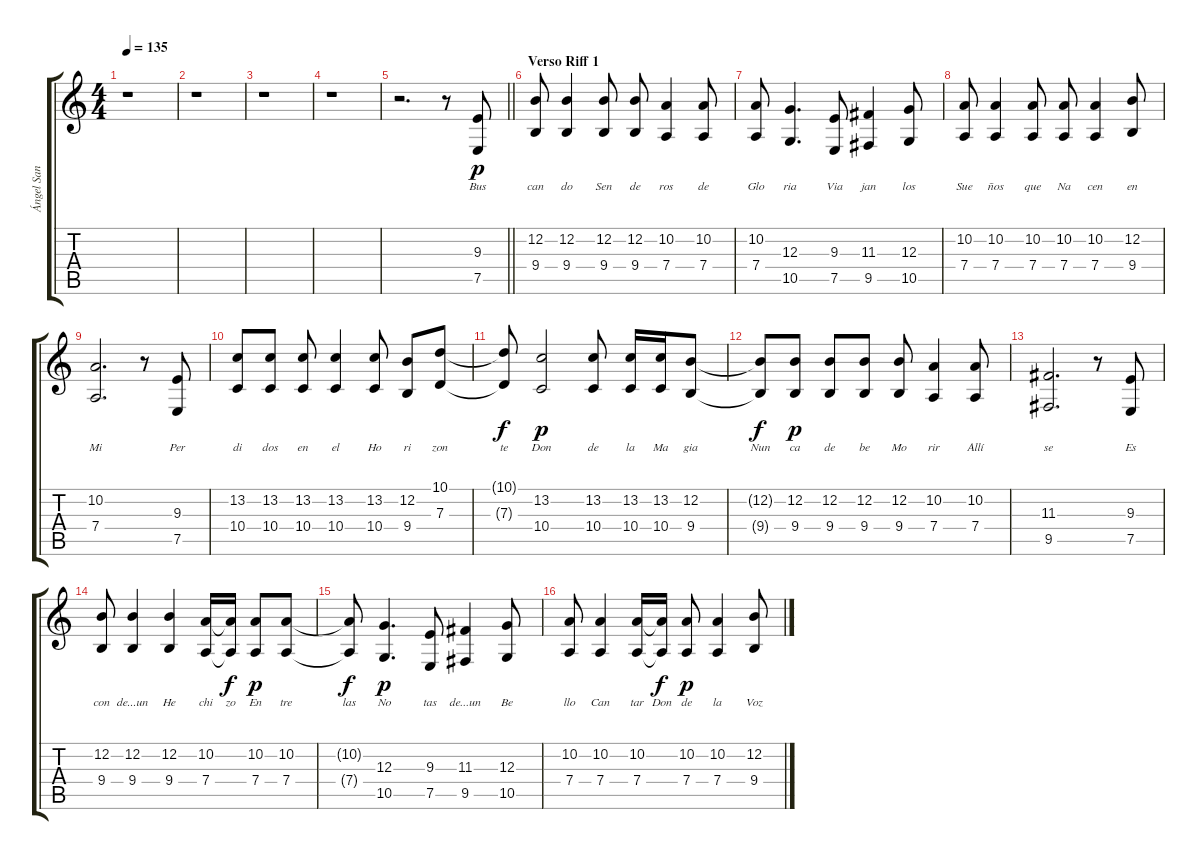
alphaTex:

\track ("Ángel San Juan (Voz)" "Ángel San ") {instrument lead2sawtooth}
\staff {score tabs}
\tuning (E4 B3 G3 D3 A2 E2) {hide}
\ts (4 4)
\tempo 135
\clef g2
\ks c
r.1{dy p} |
r.1 |
r.1 |
r.1 |
\barLineRight lightlight
r.2{d} r.8 (9.3 7.5).8{lyrics (0 "Bus") lyrics (1 "") lyrics (2 "") lyrics (3 "") lyrics (4 "")} |
\section ("" "Verso Riff 1")
(12.2 9.4).8{lyrics (0 "can") lyrics (1 "") lyrics (2 "") lyrics (3 "") lyrics (4 "")} (12.2 9.4).4{lyrics (0 "do") lyrics (1 "") lyrics (2 "") lyrics (3 "") lyrics (4 "")} (12.2 9.4).8{lyrics (0 "Sen") lyrics (1 "") lyrics (2 "") lyrics (3 "") lyrics (4 "")} (12.2 9.4).8{lyrics (0 "de") lyrics (1 "") lyrics (2 "") lyrics (3 "") lyrics (4 "")} (10.2 7.4).4{lyrics (0 "ros") lyrics (1 "") lyrics (2 "") lyrics (3 "") lyrics (4 "")} (10.2 7.4).8{lyrics (0 "de") lyrics (1 "") lyrics (2 "") lyrics (3 "") lyrics (4 "")} |
(10.2 7.4).8{lyrics (0 "Glo") lyrics (1 "") lyrics (2 "") lyrics (3 "") lyrics (4 "")} (12.3 10.5).4{d lyrics (0 "ria") lyrics (1 "") lyrics (2 "") lyrics (3 "") lyrics (4 "")} (9.3 7.5).8{lyrics (0 "Via") lyrics (1 "") lyrics (2 "") lyrics (3 "") lyrics (4 "")} (11.3 9.5).4{lyrics (0 "jan") lyrics (1 "") lyrics (2 "") lyrics (3 "") lyrics (4 "")} (12.3 10.5).8{lyrics (0 "los") lyrics (1 "") lyrics (2 "") lyrics (3 "") lyrics (4 "")} |
(10.2 7.4).8{lyrics (0 "Sue") lyrics (1 "") lyrics (2 "") lyrics (3 "") lyrics (4 "")} (10.2 7.4).4{lyrics (0 "ños") lyrics (1 "") lyrics (2 "") lyrics (3 "") lyrics (4 "")} (10.2 7.4).8{lyrics (0 "que") lyrics (1 "") lyrics (2 "") lyrics (3 "") lyrics (4 "")} (10.2 7.4).8{lyrics (0 "Na") lyrics (1 "") lyrics (2 "") lyrics (3 "") lyrics (4 "")} (10.2 7.4).4{lyrics (0 "cen") lyrics (1 "") lyrics (2 "") lyrics (3 "") lyrics (4 "")} (12.2 9.4).8{lyrics (0 "en") lyrics (1 "") lyrics (2 "") lyrics (3 "") lyrics (4 "")} |
(10.2 7.4).2{d lyrics (0 "Mi") lyrics (1 "") lyrics (2 "") lyrics (3 "") lyrics (4 "")} r.8 (9.3 7.5).8{lyrics (0 "Per") lyrics (1 "") lyrics (2 "") lyrics (3 "") lyrics (4 "")} |
(13.2 10.4).8{lyrics (0 "di") lyrics (1 "") lyrics (2 "") lyrics (3 "") lyrics (4 "")} (13.2 10.4).8{lyrics (0 "dos") lyrics (1 "") lyrics (2 "") lyrics (3 "") lyrics (4 "")} (13.2 10.4).8{lyrics (0 "en") lyrics (1 "") lyrics (2 "") lyrics (3 "") lyrics (4 "")} (13.2 10.4).4{lyrics (0 "el") lyrics (1 "") lyrics (2 "") lyrics (3 "") lyrics (4 "")} (13.2 10.4).8{lyrics (0 "Ho") lyrics (1 "") lyrics (2 "") lyrics (3 "") lyrics (4 "")} (12.2 9.4).8{lyrics (0 "ri") lyrics (1 "") lyrics (2 "") lyrics (3 "") lyrics (4 "")} (10.1 7.3).8{lyrics (0 "zon") lyrics (1 "") lyrics (2 "") lyrics (3 "") lyrics (4 "")} |
(10.1{t} 7.3{t}).8{lyrics (0 "te") lyrics (1 "") lyrics (2 "") lyrics (3 "") lyrics (4 "") dy f} (13.2 10.4).2{lyrics (0 "Don") lyrics (1 "") lyrics (2 "") lyrics (3 "") lyrics (4 "") dy p} (13.2 10.4).8{lyrics (0 "de") lyrics (1 "") lyrics (2 "") lyrics (3 "") lyrics (4 "")} (13.2 10.4).16{lyrics (0 "la") lyrics (1 "") lyrics (2 "") lyrics (3 "") lyrics (4 "")} (13.2 10.4).16{lyrics (0 "Ma") lyrics (1 "") lyrics (2 "") lyrics (3 "") lyrics (4 "")} (12.2 9.4).8{lyrics (0 "gia") lyrics (1 "") lyrics (2 "") lyrics (3 "") lyrics (4 "")} |
(12.2{t} 9.4{t}).8{lyrics (0 "Nun") lyrics (1 "") lyrics (2 "") lyrics (3 "") lyrics (4 "") dy f} (12.2 9.4).8{lyrics (0 "ca") lyrics (1 "") lyrics (2 "") lyrics (3 "") lyrics (4 "") dy p} (12.2 9.4).8{lyrics (0 "de") lyrics (1 "") lyrics (2 "") lyrics (3 "") lyrics (4 "")} (12.2 9.4).8{lyrics (0 "be") lyrics (1 "") lyrics (2 "") lyrics (3 "") lyrics (4 "")} (12.2 9.4).8{lyrics (0 "Mo") lyrics (1 "") lyrics (2 "") lyrics (3 "") lyrics (4 "")} (10.2 7.4).4{lyrics (0 "rir") lyrics (1 "") lyrics (2 "") lyrics (3 "") lyrics (4 "")} (10.2 7.4).8{lyrics (0 "Allí") lyrics (1 "") lyrics (2 "") lyrics (3 "") lyrics (4 "")} |
(11.3 9.5).2{d lyrics (0 "se") lyrics (1 "") lyrics (2 "") lyrics (3 "") lyrics (4 "")} r.8 (9.3 7.5).8{lyrics (0 "Es") lyrics (1 "") lyrics (2 "") lyrics (3 "") lyrics (4 "")} |
(12.2 9.4).8{lyrics (0 "con") lyrics (1 "") lyrics (2 "") lyrics (3 "") lyrics (4 "")} (12.2 9.4).4{lyrics (0 "de...un") lyrics (1 "") lyrics (2 "") lyrics (3 "") lyrics (4 "")} (12.2 9.4).4{lyrics (0 "He") lyrics (1 "") lyrics (2 "") lyrics (3 "") lyrics (4 "")} (10.2 7.4).16{lyrics (0 "chi") lyrics (1 "") lyrics (2 "") lyrics (3 "") lyrics (4 "")} (10.2{t} 7.4{t}).16{lyrics (0 "zo") lyrics (1 "") lyrics (2 "") lyrics (3 "") lyrics (4 "") dy f} (10.2 7.4).8{lyrics (0 "En") lyrics (1 "") lyrics (2 "") lyrics (3 "") lyrics (4 "") dy p} (10.2 7.4).8{lyrics (0 "tre") lyrics (1 "") lyrics (2 "") lyrics (3 "") lyrics (4 "")} |
(10.2{t} 7.4{t}).8{lyrics (0 "las") lyrics (1 "") lyrics (2 "") lyrics (3 "") lyrics (4 "") dy f} (12.3 10.5).4{d lyrics (0 "No") lyrics (1 "") lyrics (2 "") lyrics (3 "") lyrics (4 "") dy p} (9.3 7.5).8{lyrics (0 "tas") lyrics (1 "") lyrics (2 "") lyrics (3 "") lyrics (4 "")} (11.3 9.5).4{lyrics (0 "de...un") lyrics (1 "") lyrics (2 "") lyrics (3 "") lyrics (4 "")} (12.3 10.5).8{lyrics (0 "Be") lyrics (1 "") lyrics (2 "") lyrics (3 "") lyrics (4 "")} |
(10.2 7.4).8{lyrics (0 "llo") lyrics (1 "") lyrics (2 "") lyrics (3 "") lyrics (4 "")} (10.2 7.4).4{lyrics (0 "Can") lyrics (1 "") lyrics (2 "") lyrics (3 "") lyrics (4 "")} (10.2 7.4).16{lyrics (0 "tar") lyrics (1 "") lyrics (2 "") lyrics (3 "") lyrics (4 "")} (10.2{t} 7.4{t}).16{lyrics (0 "Don") lyrics (1 "") lyrics (2 "") lyrics (3 "") lyrics (4 "") dy f} (10.2 7.4).8{lyrics (0 "de") lyrics (1 "") lyrics (2 "") lyrics (3 "") lyrics (4 "") dy p} (10.2 7.4).4{lyrics (0 "la") lyrics (1 "") lyrics (2 "") lyrics (3 "") lyrics (4 "")} (12.2 9.4).8{lyrics (0 "Voz") lyrics (1 "") lyrics (2 "") lyrics (3 "") lyrics (4 "")}
